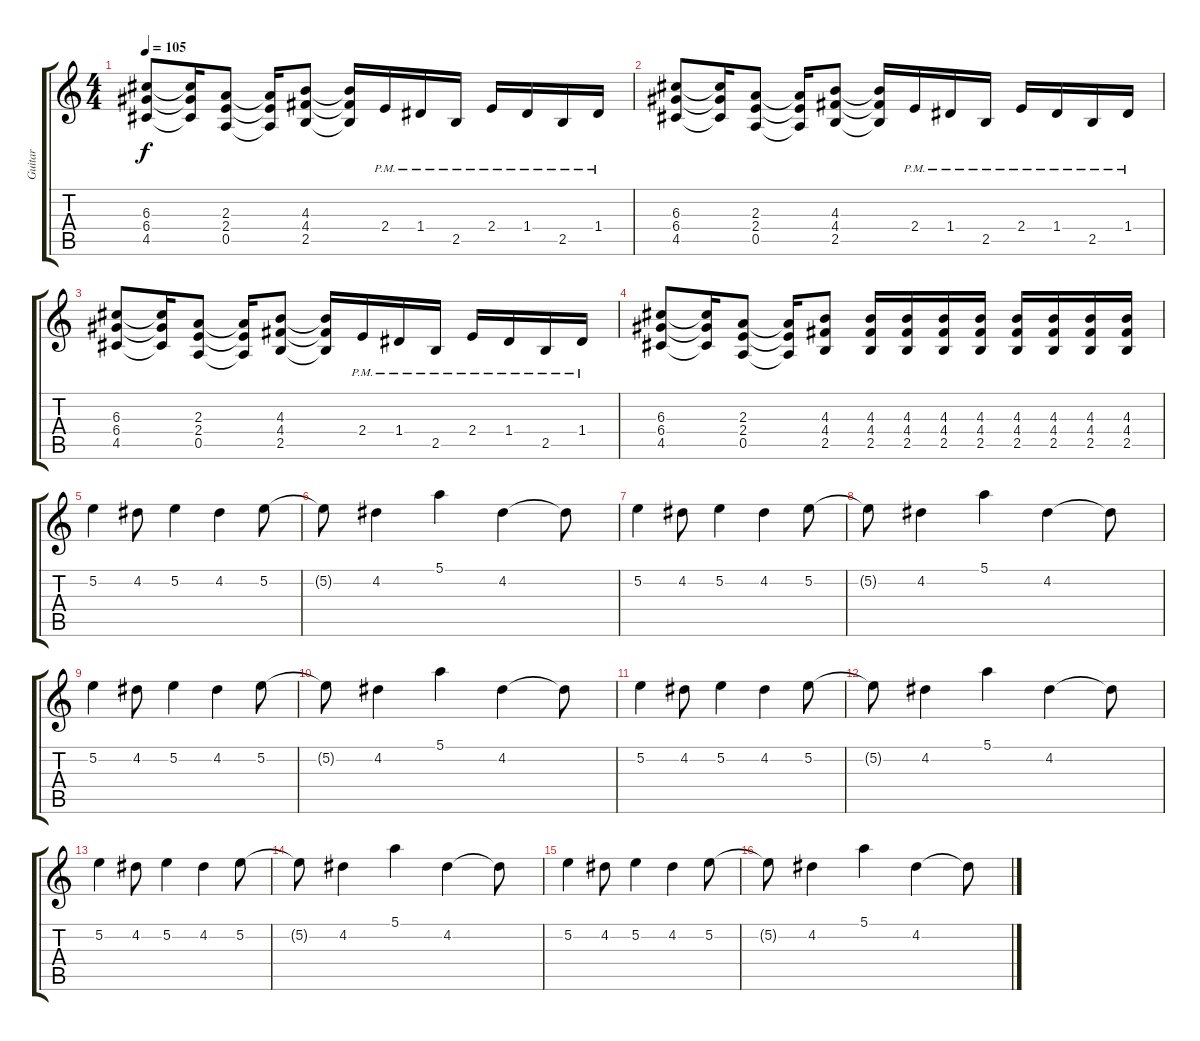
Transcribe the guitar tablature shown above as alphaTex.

\track ("Guitar" "Guitar") {instrument distortionguitar}
\staff {score tabs}
\tuning (E4 B3 G3 D3 A2 E2) {hide}
\ts (4 4)
\tempo 105
\clef g2
\ks c
(6.3 6.4 4.5).8{dy f volume 13 instrument distortionguitar} (6.3{t} 6.4{t} 4.5{t}).16 (2.3 2.4 0.5).8 (2.3{t} 2.4{t} 0.5{t}).16 (4.3 4.4 2.5).8 (4.3{t} 4.4{t} 2.5{t}).16 2.4{pm}.16 1.4{pm}.16 2.5{pm}.16 2.4{pm}.16 1.4{pm}.16 2.5{pm}.16 1.4{pm}.16 |
(6.3 6.4 4.5).8{volume 13 instrument distortionguitar} (6.3{t} 6.4{t} 4.5{t}).16 (2.3 2.4 0.5).8 (2.3{t} 2.4{t} 0.5{t}).16 (4.3 4.4 2.5).8 (4.3{t} 4.4{t} 2.5{t}).16 2.4{pm}.16 1.4{pm}.16 2.5{pm}.16 2.4{pm}.16 1.4{pm}.16 2.5{pm}.16 1.4{pm}.16 |
(6.3 6.4 4.5).8{volume 13 instrument distortionguitar} (6.3{t} 6.4{t} 4.5{t}).16 (2.3 2.4 0.5).8 (2.3{t} 2.4{t} 0.5{t}).16 (4.3 4.4 2.5).8 (4.3{t} 4.4{t} 2.5{t}).16 2.4{pm}.16 1.4{pm}.16 2.5{pm}.16 2.4{pm}.16 1.4{pm}.16 2.5{pm}.16 1.4{pm}.16 |
(6.3 6.4 4.5).8{volume 13 instrument distortionguitar} (6.3{t} 6.4{t} 4.5{t}).16 (2.3 2.4 0.5).8 (2.3{t} 2.4{t} 0.5{t}).16 (4.3 4.4 2.5).8 (4.3 4.4 2.5).16 (4.3 4.4 2.5).16 (4.3 4.4 2.5).16 (4.3 4.4 2.5).16 (4.3 4.4 2.5).16 (4.3 4.4 2.5).16 (4.3 4.4 2.5).16 (4.3 4.4 2.5).16 |
5.2.4{volume 10} 4.2.8 5.2.4 4.2.4 5.2.8 |
5.2{t}.8 4.2.4 5.1.4 4.2.4 4.2{t}.8 |
5.2.4{volume 10} 4.2.8 5.2.4 4.2.4 5.2.8 |
5.2{t}.8 4.2.4 5.1.4 4.2.4 4.2{t}.8 |
5.2.4{volume 10} 4.2.8 5.2.4 4.2.4 5.2.8 |
5.2{t}.8 4.2.4 5.1.4 4.2.4 4.2{t}.8 |
5.2.4{volume 10} 4.2.8 5.2.4 4.2.4 5.2.8 |
5.2{t}.8 4.2.4 5.1.4 4.2.4 4.2{t}.8 |
5.2.4{volume 10} 4.2.8 5.2.4 4.2.4 5.2.8 |
5.2{t}.8 4.2.4 5.1.4 4.2.4 4.2{t}.8 |
5.2.4{volume 10} 4.2.8 5.2.4 4.2.4 5.2.8 |
5.2{t}.8 4.2.4 5.1.4 4.2.4 4.2{t}.8
